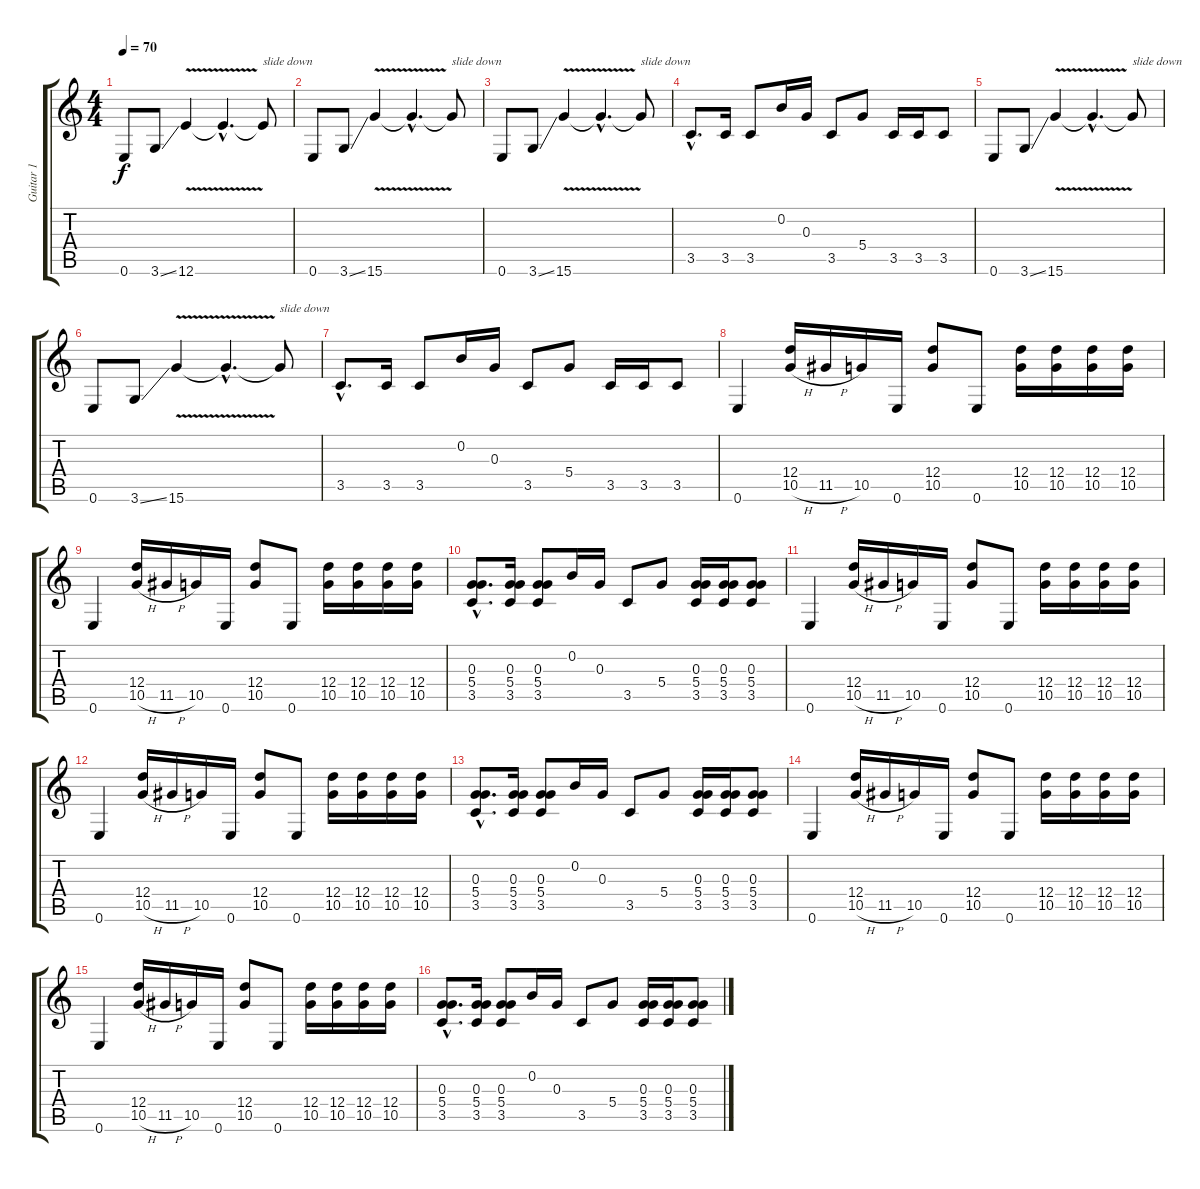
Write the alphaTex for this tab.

\track ("Guitar 1" "Guitar 1") {instrument overdrivenguitar}
\staff {score tabs}
\tuning (E4 B3 G3 D3 A2 E2) {hide}
\ts (4 4)
\tempo 70
\clef g2
\ks c
0.6.8{dy f} 3.6{ss}.8 12.6{v}.4 12.6{hac t}.4{d} 12.6{t}.8{txt "slide down"} |
0.6.8 3.6{ss}.8 15.6{v}.4 15.6{hac t}.4{d} 15.6{t}.8{txt "slide down"} |
0.6.8 3.6{ss}.8 15.6{v}.4 15.6{hac t}.4{d} 15.6{t}.8{txt "slide down"} |
3.5{hac}.8{d} 3.5.16 3.5.8 0.2.16 0.3.16 3.5.8 5.4.8 3.5.16 3.5.16 3.5.8 |
0.6.8 3.6{ss}.8 15.6{v}.4 15.6{hac t}.4{d} 15.6{t}.8{txt "slide down"} |
0.6.8 3.6{ss}.8 15.6{v}.4 15.6{hac t}.4{d} 15.6{t}.8{txt "slide down"} |
3.5{hac}.8{d} 3.5.16 3.5.8 0.2.16 0.3.16 3.5.8 5.4.8 3.5.16 3.5.16 3.5.8 |
0.6.4 (12.4 10.5{h}).16 11.5{h}.16 10.5.16 0.6.16 (12.4 10.5).8 0.6.8 (12.4 10.5).16 (12.4 10.5).16 (12.4 10.5).16 (12.4 10.5).16 |
0.6.4 (12.4 10.5{h}).16 11.5{h}.16 10.5.16 0.6.16 (12.4 10.5).8 0.6.8 (12.4 10.5).16 (12.4 10.5).16 (12.4 10.5).16 (12.4 10.5).16 |
(0.3{hac} 5.4{hac} 3.5{hac}).8{d} (0.3 5.4 3.5).16 (0.3 5.4 3.5).8 0.2.16 0.3.16 3.5.8 5.4.8 (0.3 5.4 3.5).16 (0.3 5.4 3.5).16 (0.3 5.4 3.5).8 |
0.6.4 (12.4 10.5{h}).16 11.5{h}.16 10.5.16 0.6.16 (12.4 10.5).8 0.6.8 (12.4 10.5).16 (12.4 10.5).16 (12.4 10.5).16 (12.4 10.5).16 |
0.6.4 (12.4 10.5{h}).16 11.5{h}.16 10.5.16 0.6.16 (12.4 10.5).8 0.6.8 (12.4 10.5).16 (12.4 10.5).16 (12.4 10.5).16 (12.4 10.5).16 |
(0.3{hac} 5.4{hac} 3.5{hac}).8{d} (0.3 5.4 3.5).16 (0.3 5.4 3.5).8 0.2.16 0.3.16 3.5.8 5.4.8 (0.3 5.4 3.5).16 (0.3 5.4 3.5).16 (0.3 5.4 3.5).8 |
0.6.4 (12.4 10.5{h}).16 11.5{h}.16 10.5.16 0.6.16 (12.4 10.5).8 0.6.8 (12.4 10.5).16 (12.4 10.5).16 (12.4 10.5).16 (12.4 10.5).16 |
0.6.4 (12.4 10.5{h}).16 11.5{h}.16 10.5.16 0.6.16 (12.4 10.5).8 0.6.8 (12.4 10.5).16 (12.4 10.5).16 (12.4 10.5).16 (12.4 10.5).16 |
(0.3{hac} 5.4{hac} 3.5{hac}).8{d} (0.3 5.4 3.5).16 (0.3 5.4 3.5).8 0.2.16 0.3.16 3.5.8 5.4.8 (0.3 5.4 3.5).16 (0.3 5.4 3.5).16 (0.3 5.4 3.5).8
